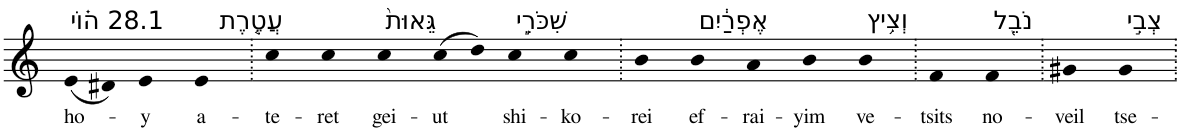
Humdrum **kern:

**kern	**text
*part1	*part1
*staff1	*staff1
*I"Piano	*
*I'Pno	*
*clefG2	*
*k[]	*
=1	=1
!LO:TX:a:t=28.1 ה֗וֹי	!
!	!LO:LY:b
(8e	ho-
8d#X)	.
!	!LO:LY:b
4e	-y
!LO:TX:a:t=עֲטֶ֤רֶת	!
!	!LO:LY:b
4e	a-
=2.	=2.
!	!LO:LY:b
4cc	-te-
!	!LO:LY:b
4cc	-ret
!LO:TX:a:t=גֵּאוּת֙	!
!	!LO:LY:b
4cc	gei-
!	!LO:LY:b
(8cc	-ut
8dd)	.
!LO:TX:a:t=שִׁכֹּרֵ֣י	!
!	!LO:LY:b
4cc	shi-
!	!LO:LY:b
4cc	-ko-
=3.	=3.
!	!LO:LY:b
4b	-rei
!LO:TX:a:t=אֶפְרַ֔יִם	!
!	!LO:LY:b
4b	ef-
!	!LO:LY:b
4a	-rai-
!	!LO:LY:b
4b	-yim
!LO:TX:a:t=וְצִ֥יץ	!
!	!LO:LY:b
4b	ve-
=4.	=4.
!	!LO:LY:b
4f	-tsits
!LO:TX:a:t=נֹבֵ֖ל	!
!	!LO:LY:b
4f	no-
=5.	=5.
!	!LO:LY:b
4g#X	-veil
!LO:TX:a:t=צְבִ֣י	!
!	!LO:LY:b
4g#	tse-
=.	=.
*-	*-
